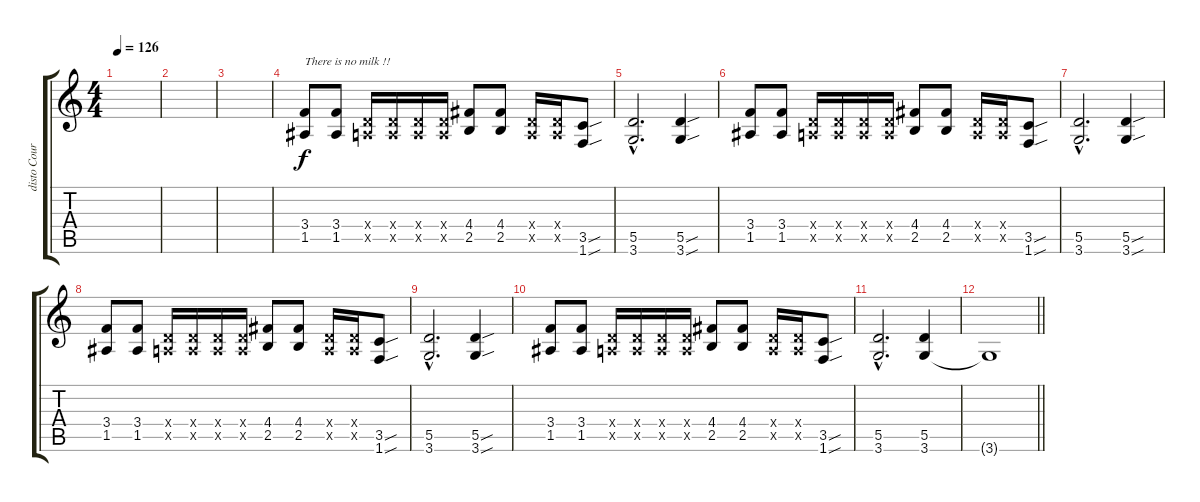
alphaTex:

\track ("disto Courtney" "disto Cour") {instrument overdrivenguitar}
\staff {score tabs}
\tuning (E4 B3 G3 D3 A2 E2) {hide}
\ts (4 4)
\tempo 126
\clef g2
\ks c
|
|
|
(3.4 1.5).8{txt "There is no milk !!"} (3.4 1.5).8 (0.4{x} 0.5{x}).16 (0.4{x} 0.5{x}).16 (0.4{x} 0.5{x}).16 (0.4{x} 0.5{x}).16 (4.4 2.5).8 (4.4 2.5).8 (0.4{x} 0.5{x}).16 (0.4{x} 0.5{x}).16 (3.5{sou} 1.6{sou}).8 |
(5.5{hac} 3.6{hac}).2{d} (5.5{sou} 3.6{sou}).4 |
(3.4 1.5).8 (3.4 1.5).8 (0.4{x} 0.5{x}).16 (0.4{x} 0.5{x}).16 (0.4{x} 0.5{x}).16 (0.4{x} 0.5{x}).16 (4.4 2.5).8 (4.4 2.5).8 (0.4{x} 0.5{x}).16 (0.4{x} 0.5{x}).16 (3.5{sou} 1.6{sou}).8 |
(5.5{hac} 3.6{hac}).2{d} (5.5{sou} 3.6{sou}).4 |
(3.4 1.5).8 (3.4 1.5).8 (0.4{x} 0.5{x}).16 (0.4{x} 0.5{x}).16 (0.4{x} 0.5{x}).16 (0.4{x} 0.5{x}).16 (4.4 2.5).8 (4.4 2.5).8 (0.4{x} 0.5{x}).16 (0.4{x} 0.5{x}).16 (3.5{sou} 1.6{sou}).8 |
(5.5{hac} 3.6{hac}).2{d} (5.5{sou} 3.6{sou}).4 |
(3.4 1.5).8 (3.4 1.5).8 (0.4{x} 0.5{x}).16 (0.4{x} 0.5{x}).16 (0.4{x} 0.5{x}).16 (0.4{x} 0.5{x}).16 (4.4 2.5).8 (4.4 2.5).8 (0.4{x} 0.5{x}).16 (0.4{x} 0.5{x}).16 (3.5{sou} 1.6{sou}).8 |
(5.5{hac} 3.6{hac}).2{d} (5.5 3.6).4 |
\barLineRight lightlight
3.6{t}.1
